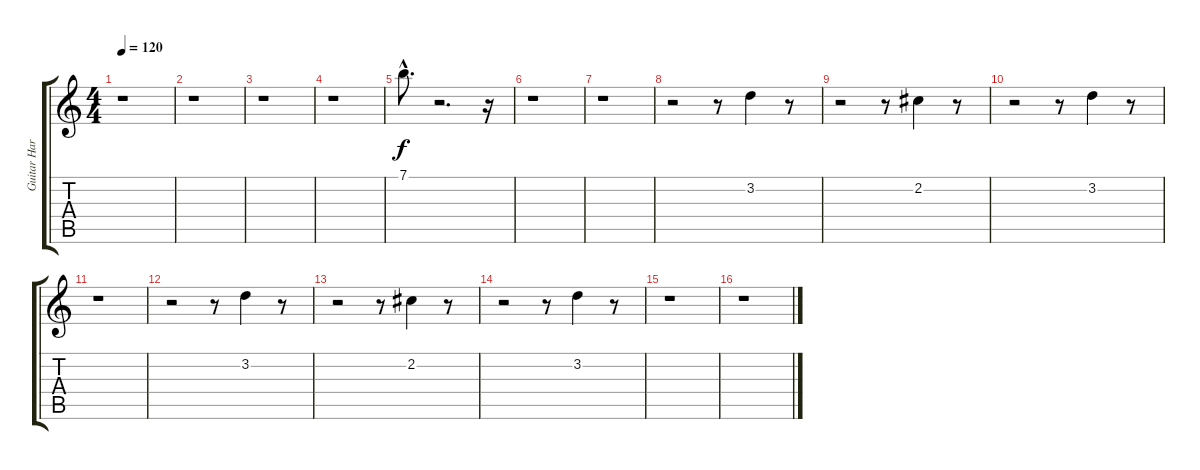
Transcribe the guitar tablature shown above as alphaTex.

\track ("Guitar Harmonics" "Guitar Har") {instrument guitarharmonics}
\staff {score tabs}
\tuning (E4 B3 G3 D3 A2 E2) {hide}
\ts (4 4)
\tempo 120
\clef g2
\ks c
r.1{dy fff} |
r.1 |
r.1 |
r.1 |
7.1{hac}.8{d dy f} r.2{d} r.16 |
r.1 |
r.1 |
r.2 r.8 3.2.4 r.8 |
r.2 r.8 2.2.4 r.8 |
r.2 r.8 3.2.4 r.8 |
r.1 |
r.2 r.8 3.2.4 r.8 |
r.2 r.8 2.2.4 r.8 |
r.2 r.8 3.2.4 r.8 |
r.1 |
r.1
